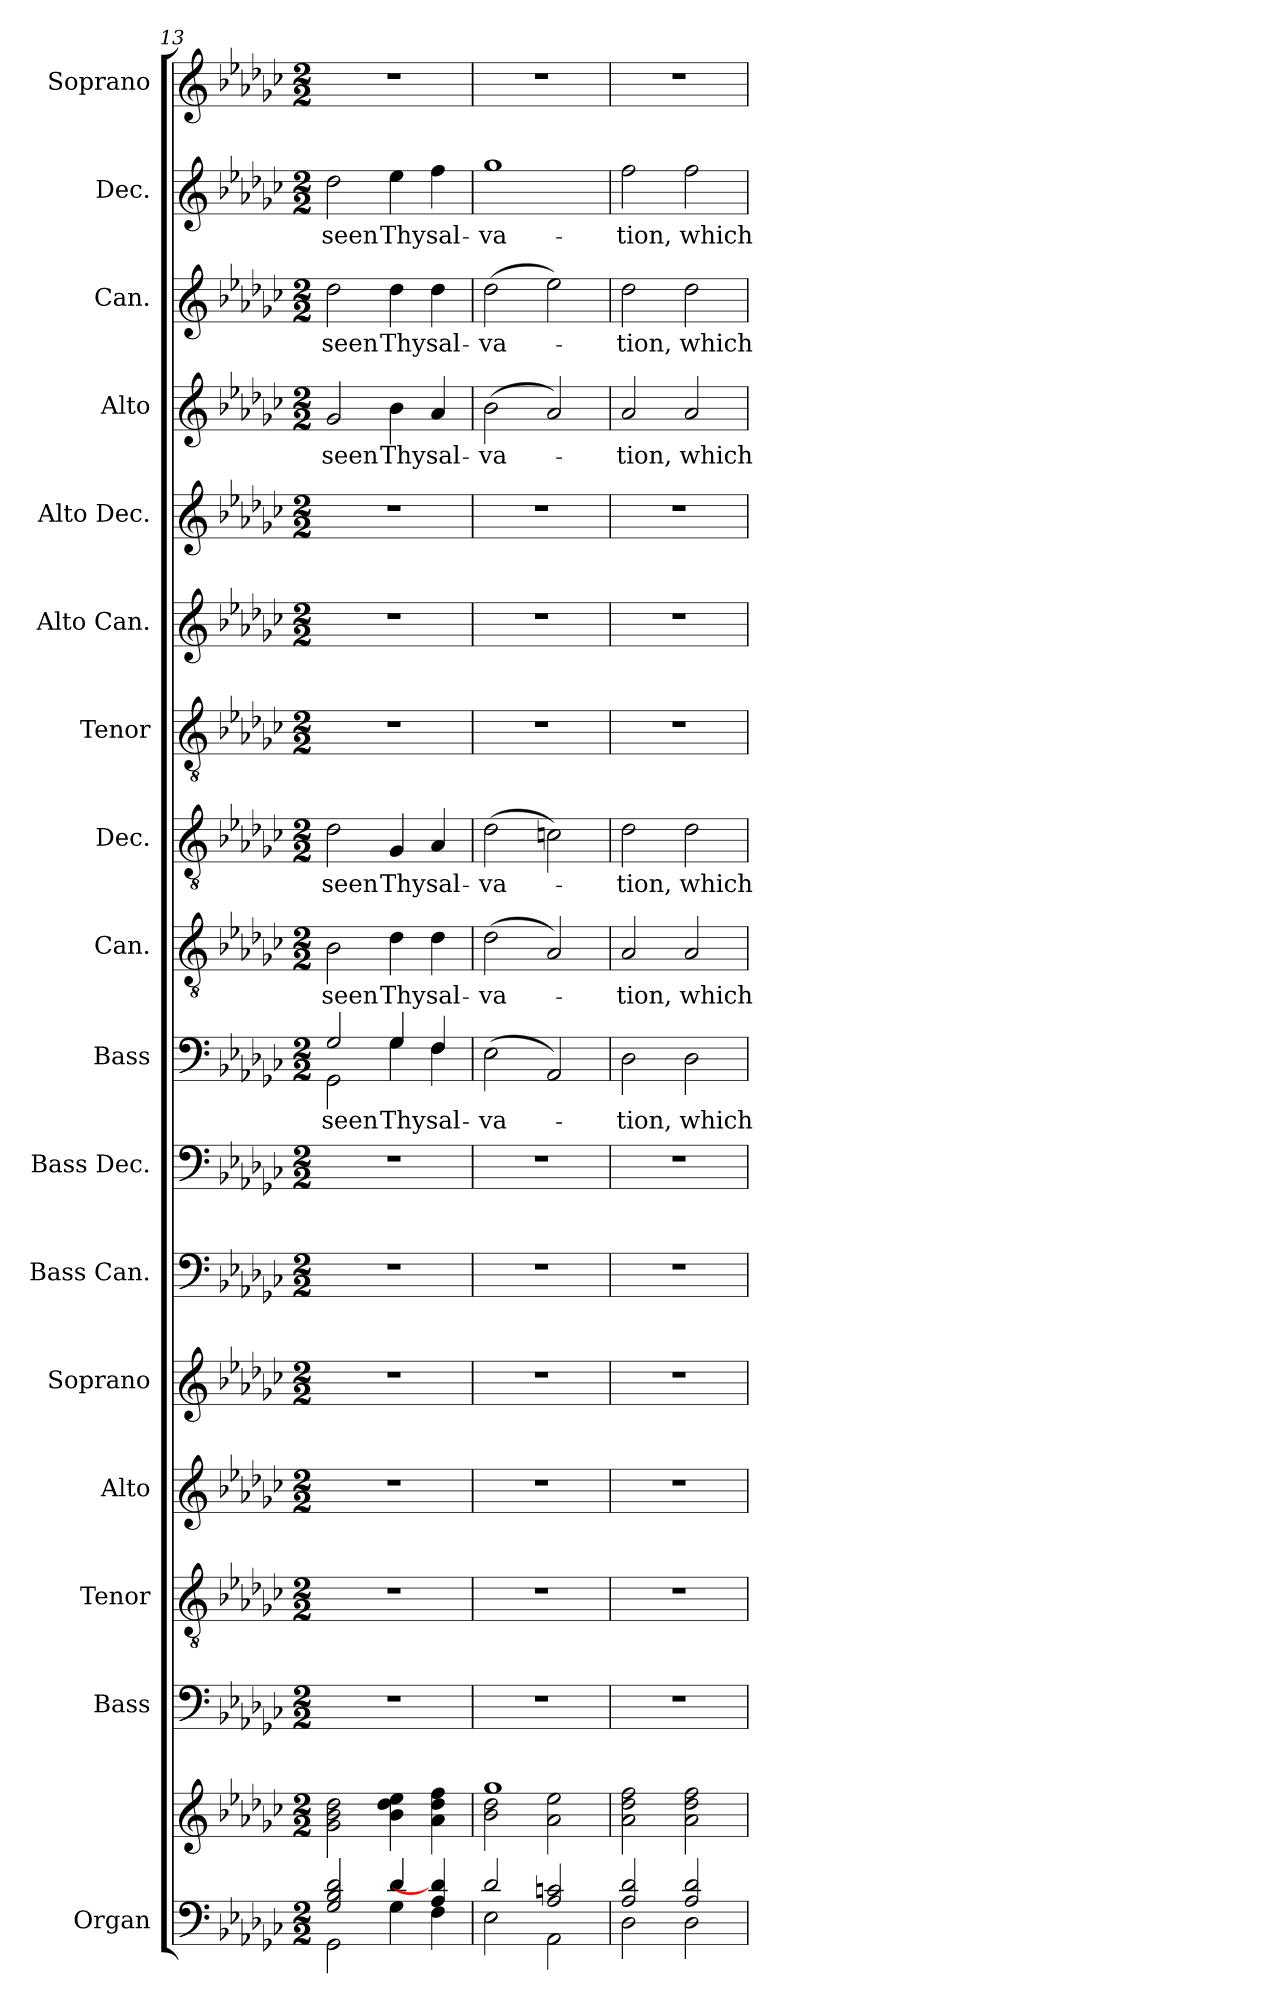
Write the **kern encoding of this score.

**kern	**kern	**kern	**kern	**kern	**kern	**kern	**kern	**kern	**text	**kern	**text	**kern	**text	**kern	**kern	**kern	**kern	**text	**kern	**text	**kern	**text	**kern
*part17	*part17	*part16	*part15	*part14	*part13	*part12	*part11	*part10	*part10	*part9	*part9	*part8	*part8	*part7	*part6	*part5	*part4	*part4	*part3	*part3	*part2	*part2	*part1
*staff18	*staff17	*staff16	*staff15	*staff14	*staff13	*staff12	*staff11	*staff10	*staff10	*staff9	*staff9	*staff8	*staff8	*staff7	*staff6	*staff5	*staff4	*staff4	*staff3	*staff3	*staff2	*staff2	*staff1
*I"Organ	*	*I"Bass	*I"Tenor	*I"Alto	*I"Soprano	*I"Bass Can.	*I"Bass Dec.	*I"Bass	*	*I"Can.	*	*I"Dec.	*	*I"Tenor	*I"Alto Can.	*I"Alto Dec.	*I"Alto	*	*I"Can.	*	*I"Dec.	*	*I"Soprano
*I'Org.	*	*I'B.	*I'T.	*I'A.	*I'S.	*I'B.   Can.	*I'Dec.	*I'B.	*	*	*	*I'Dec.	*	*I'T.	*I'A.   Can.	*I'Dec.	*I'A.	*	*	*	*I'Dec.	*	*I'S.
*clefF4	*clefG2	*clefF4	*clefGv2	*clefG2	*clefG2	*clefF4	*clefF4	*clefF4	*	*clefGv2	*	*clefGv2	*	*clefGv2	*clefG2	*clefG2	*clefG2	*	*clefG2	*	*clefG2	*	*clefG2
*	*	*	*ITrd7c12	*	*	*	*	*	*	*ITrd7c12	*	*ITrd7c12	*	*ITrd7c12	*	*	*	*	*	*	*	*	*
*k[b-e-a-d-g-c-]	*k[b-e-a-d-g-c-]	*k[b-e-a-d-g-c-]	*k[b-e-a-d-g-c-]	*k[b-e-a-d-g-c-]	*k[b-e-a-d-g-c-]	*k[b-e-a-d-g-c-]	*k[b-e-a-d-g-c-]	*k[b-e-a-d-g-c-]	*	*k[b-e-a-d-g-c-]	*	*k[b-e-a-d-g-c-]	*	*k[b-e-a-d-g-c-]	*k[b-e-a-d-g-c-]	*k[b-e-a-d-g-c-]	*k[b-e-a-d-g-c-]	*	*k[b-e-a-d-g-c-]	*	*k[b-e-a-d-g-c-]	*	*k[b-e-a-d-g-c-]
*G-:	*G-:	*G-:	*G-:	*G-:	*G-:	*G-:	*G-:	*G-:	*	*G-:	*	*G-:	*	*G-:	*G-:	*G-:	*G-:	*	*G-:	*	*G-:	*	*G-:
*M2/2	*M2/2	*M2/2	*M2/2	*M2/2	*M2/2	*M2/2	*M2/2	*M2/2	*	*M2/2	*	*M2/2	*	*M2/2	*M2/2	*M2/2	*M2/2	*	*M2/2	*	*M2/2	*	*M2/2
=13	=13	=13	=13	=13	=13	=13	=13	=13	=13	=13	=13	=13	=13	=13	=13	=13	=13	=13	=13	=13	=13	=13	=13
*^	*	*	*	*	*	*	*	*	*	*	*	*	*	*	*	*	*	*	*	*	*	*	*
!	!	!	!	!	!	!	!	!	!	!LO:LY:b:color=#000000	!	!	!	!	!	!	!	!	!	!	!	!	!	!
*	*	*	*	*	*	*	*	*	*^	*	*	*	*	*	*	*	*	*	*	*	*	*	*	*
!	!	!	!	!	!	!	!	!	!	!	!	!	!LO:LY:b:color=#000000	!	!	!	!	!	!	!	!	!	!	!	!
!	!	!	!	!	!	!	!	!	!	!	!	!	!	!	!LO:LY:b:color=#000000	!	!	!	!	!	!	!	!	!	!
!	!	!	!	!	!	!	!	!	!	!	!	!	!	!	!	!	!	!	!	!LO:LY:b:color=#000000	!	!	!	!	!
!	!	!	!	!	!	!	!	!	!	!	!	!	!	!	!	!	!	!	!	!	!	!LO:LY:b:color=#000000	!	!	!
!	!	!	!	!	!	!	!	!	!	!	!	!	!	!	!	!	!	!	!	!	!	!	!	!LO:LY:b:color=#000000	!
2G-i/ 2B-i 2d-i	2GG-i\	2g-i\ 2b-i 2dd-i	1r	1r	1r	1r	1r	1r	2G-i/	2GG-i\	seen	2BB-i\	seen	2D-i\	seen	1r	1r	1r	2g-i/	seen	2dd-i\	seen	2dd-i\	seen	1r
!	!	!	!	!	!	!	!	!	!	!	!LO:LY:b:color=#000000	!	!	!	!	!	!	!	!	!	!	!	!	!	!
!	!	!	!	!	!	!	!	!	!	!	!	!	!LO:LY:b:color=#000000	!	!	!	!	!	!	!	!	!	!	!	!
!	!	!	!	!	!	!	!	!	!	!	!	!	!	!	!LO:LY:b:color=#000000	!	!	!	!	!	!	!	!	!	!
!	!	!	!	!	!	!	!	!	!	!	!	!	!	!	!	!	!	!	!	!LO:LY:b:color=#000000	!	!	!	!	!
!	!	!	!	!	!	!	!	!	!	!	!	!	!	!	!	!	!	!	!	!	!	!LO:LY:b:color=#000000	!	!	!
!	!	!	!	!	!	!	!	!	!	!	!	!	!	!	!	!	!	!	!	!	!	!	!	!LO:LY:b:color=#000000	!
4d-i/	4G-i\	4b-i\ 4dd-i 4ee-i	.	.	.	.	.	.	4G-i/	4G-i\	Thy	4D-i\	Thy	4GG-i/	Thy	.	.	.	4b-i\	Thy	4dd-i\	Thy	4ee-i\	Thy	.
!	!	!	!	!	!	!	!	!	!	!	!LO:LY:b:color=#000000	!	!	!	!	!	!	!	!	!	!	!	!	!	!
!	!	!	!	!	!	!	!	!	!	!	!	!	!LO:LY:b:color=#000000	!	!	!	!	!	!	!	!	!	!	!	!
!	!	!	!	!	!	!	!	!	!	!	!	!	!	!	!LO:LY:b:color=#000000	!	!	!	!	!	!	!	!	!	!
!	!	!	!	!	!	!	!	!	!	!	!	!	!	!	!	!	!	!	!	!LO:LY:b:color=#000000	!	!	!	!	!
!	!	!	!	!	!	!	!	!	!	!	!	!	!	!	!	!	!	!	!	!	!	!LO:LY:b:color=#000000	!	!	!
!	!	!	!	!	!	!	!	!	!	!	!	!	!	!	!	!	!	!	!	!	!	!	!	!LO:LY:b:color=#000000	!
4A-i/ 4d-i]	4Fi\	4a-i\ 4dd-i 4ffi	.	.	.	.	.	.	4Fi/	4Fi\	sal-	4D-i\	sal-	4AA-i/	sal-	.	.	.	4a-i/	sal-	4dd-i\	sal-	4ffi\	sal-	.
*	*	*	*	*	*	*	*	*	*v	*v	*	*	*	*	*	*	*	*	*	*	*	*	*	*	*
=14	=14	=14	=14	=14	=14	=14	=14	=14	=14	=14	=14	=14	=14	=14	=14	=14	=14	=14	=14	=14	=14	=14	=14	=14
*	*	*^	*	*	*	*	*	*	*	*	*	*	*	*	*	*	*	*	*	*	*	*	*	*
*	*	*	*	*	*	*	*	*	*	*^	*	*	*	*	*	*	*	*	*	*	*	*	*	*	*
!	!	!	!	!	!	!	!	!	!	!	!	!LO:LY:b:color=#000000	!	!	!	!	!	!	!	!	!	!	!	!	!	!
*	*	*	*	*	*	*	*	*	*	*v	*v	*	*	*	*	*	*	*	*	*	*	*	*	*	*	*
*	*	*	*	*	*	*	*	*	*	*^	*	*	*	*	*	*	*	*	*	*	*	*	*	*	*
!	!	!	!	!	!	!	!	!	!	!	!	!	!	!LO:LY:b:color=#000000	!	!	!	!	!	!	!	!	!	!	!	!
*	*	*	*	*	*	*	*	*	*	*v	*v	*	*	*	*	*	*	*	*	*	*	*	*	*	*	*
*	*	*	*	*	*	*	*	*	*	*^	*	*	*	*	*	*	*	*	*	*	*	*	*	*	*
!	!	!	!	!	!	!	!	!	!	!	!	!	!	!	!	!LO:LY:b:color=#000000	!	!	!	!	!	!	!	!	!	!
*	*	*	*	*	*	*	*	*	*	*v	*v	*	*	*	*	*	*	*	*	*	*	*	*	*	*	*
*	*	*	*	*	*	*	*	*	*	*^	*	*	*	*	*	*	*	*	*	*	*	*	*	*	*
!	!	!	!	!	!	!	!	!	!	!	!	!	!	!	!	!	!	!	!	!	!LO:LY:b:color=#000000	!	!	!	!	!
*	*	*	*	*	*	*	*	*	*	*v	*v	*	*	*	*	*	*	*	*	*	*	*	*	*	*	*
*	*	*	*	*	*	*	*	*	*	*^	*	*	*	*	*	*	*	*	*	*	*	*	*	*	*
!	!	!	!	!	!	!	!	!	!	!	!	!	!	!	!	!	!	!	!	!	!	!	!LO:LY:b:color=#000000	!	!	!
*	*	*	*	*	*	*	*	*	*	*v	*v	*	*	*	*	*	*	*	*	*	*	*	*	*	*	*
*	*	*	*	*	*	*	*	*	*	*^	*	*	*	*	*	*	*	*	*	*	*	*	*	*	*
!	!	!	!	!	!	!	!	!	!	!	!	!	!	!	!	!	!	!	!	!	!	!	!	!	!LO:LY:b:color=#000000	!
*	*	*	*	*	*	*	*	*	*	*v	*v	*	*	*	*	*	*	*	*	*	*	*	*	*	*	*
2d-i/	2E-i\	1gg-i	2b-i\ 2dd-i	1r	1r	1r	1r	1r	1r	(2E-i\	-va-	(2D-i\	-va-	(2D-i\	-va-	1r	1r	1r	(2b-i\	-va-	(2dd-i\	-va-	1gg-i	-va-	1r
2A-i/ 2cni	2AA-i\	.	2a-i\ 2ee-i	.	.	.	.	.	.	2AA-i/)	.	2AA-i/)	.	2Cni\)	.	.	.	.	2a-i/)	.	2ee-i\)	.	.	.	.
*	*	*v	*v	*	*	*	*	*	*	*	*	*	*	*	*	*	*	*	*	*	*	*	*	*	*
=15	=15	=15	=15	=15	=15	=15	=15	=15	=15	=15	=15	=15	=15	=15	=15	=15	=15	=15	=15	=15	=15	=15	=15	=15
*	*	*^	*	*	*	*	*	*	*	*	*	*	*	*	*	*	*	*	*	*	*	*	*	*
!	!	!	!	!	!	!	!	!	!	!	!LO:LY:b:color=#000000	!	!	!	!	!	!	!	!	!	!	!	!	!	!
*	*	*v	*v	*	*	*	*	*	*	*	*	*	*	*	*	*	*	*	*	*	*	*	*	*	*
*	*	*^	*	*	*	*	*	*	*	*	*	*	*	*	*	*	*	*	*	*	*	*	*	*
!	!	!	!	!	!	!	!	!	!	!	!	!	!LO:LY:b:color=#000000	!	!	!	!	!	!	!	!	!	!	!	!
*	*	*v	*v	*	*	*	*	*	*	*	*	*	*	*	*	*	*	*	*	*	*	*	*	*	*
*	*	*^	*	*	*	*	*	*	*	*	*	*	*	*	*	*	*	*	*	*	*	*	*	*
!	!	!	!	!	!	!	!	!	!	!	!	!	!	!	!LO:LY:b:color=#000000	!	!	!	!	!	!	!	!	!	!
*	*	*v	*v	*	*	*	*	*	*	*	*	*	*	*	*	*	*	*	*	*	*	*	*	*	*
*	*	*^	*	*	*	*	*	*	*	*	*	*	*	*	*	*	*	*	*	*	*	*	*	*
!	!	!	!	!	!	!	!	!	!	!	!	!	!	!	!	!	!	!	!	!LO:LY:b:color=#000000	!	!	!	!	!
*	*	*v	*v	*	*	*	*	*	*	*	*	*	*	*	*	*	*	*	*	*	*	*	*	*	*
*	*	*^	*	*	*	*	*	*	*	*	*	*	*	*	*	*	*	*	*	*	*	*	*	*
!	!	!	!	!	!	!	!	!	!	!	!	!	!	!	!	!	!	!	!	!	!	!LO:LY:b:color=#000000	!	!	!
*	*	*v	*v	*	*	*	*	*	*	*	*	*	*	*	*	*	*	*	*	*	*	*	*	*	*
*	*	*^	*	*	*	*	*	*	*	*	*	*	*	*	*	*	*	*	*	*	*	*	*	*
!	!	!	!	!	!	!	!	!	!	!	!	!	!	!	!	!	!	!	!	!	!	!	!	!LO:LY:b:color=#000000	!
*	*	*v	*v	*	*	*	*	*	*	*	*	*	*	*	*	*	*	*	*	*	*	*	*	*	*
2A-i/ 2d-i	2D-i\	2a-i\ 2dd-i 2ffi	1r	1r	1r	1r	1r	1r	2D-i\	-tion,	2AA-i/	-tion,	2D-i\	-tion,	1r	1r	1r	2a-i/	-tion,	2dd-i\	-tion,	2ffi\	-tion,	1r
!	!	!	!	!	!	!	!	!	!	!LO:LY:b:color=#000000	!	!	!	!	!	!	!	!	!	!	!	!	!	!
!	!	!	!	!	!	!	!	!	!	!	!	!LO:LY:b:color=#000000	!	!	!	!	!	!	!	!	!	!	!	!
!	!	!	!	!	!	!	!	!	!	!	!	!	!	!LO:LY:b:color=#000000	!	!	!	!	!	!	!	!	!	!
!	!	!	!	!	!	!	!	!	!	!	!	!	!	!	!	!	!	!	!LO:LY:b:color=#000000	!	!	!	!	!
!	!	!	!	!	!	!	!	!	!	!	!	!	!	!	!	!	!	!	!	!	!LO:LY:b:color=#000000	!	!	!
!	!	!	!	!	!	!	!	!	!	!	!	!	!	!	!	!	!	!	!	!	!	!	!LO:LY:b:color=#000000	!
2A-i/ 2d-i	2D-i\	2a-i\ 2dd-i 2ffi	.	.	.	.	.	.	2D-i\	which	2AA-i/	which	2D-i\	which	.	.	.	2a-i/	which	2dd-i\	which	2ffi\	which	.
*v	*v	*	*	*	*	*	*	*	*	*	*	*	*	*	*	*	*	*	*	*	*	*	*	*
=	=	=	=	=	=	=	=	=	=	=	=	=	=	=	=	=	=	=	=	=	=	=	=
*-	*-	*-	*-	*-	*-	*-	*-	*-	*-	*-	*-	*-	*-	*-	*-	*-	*-	*-	*-	*-	*-	*-	*-
